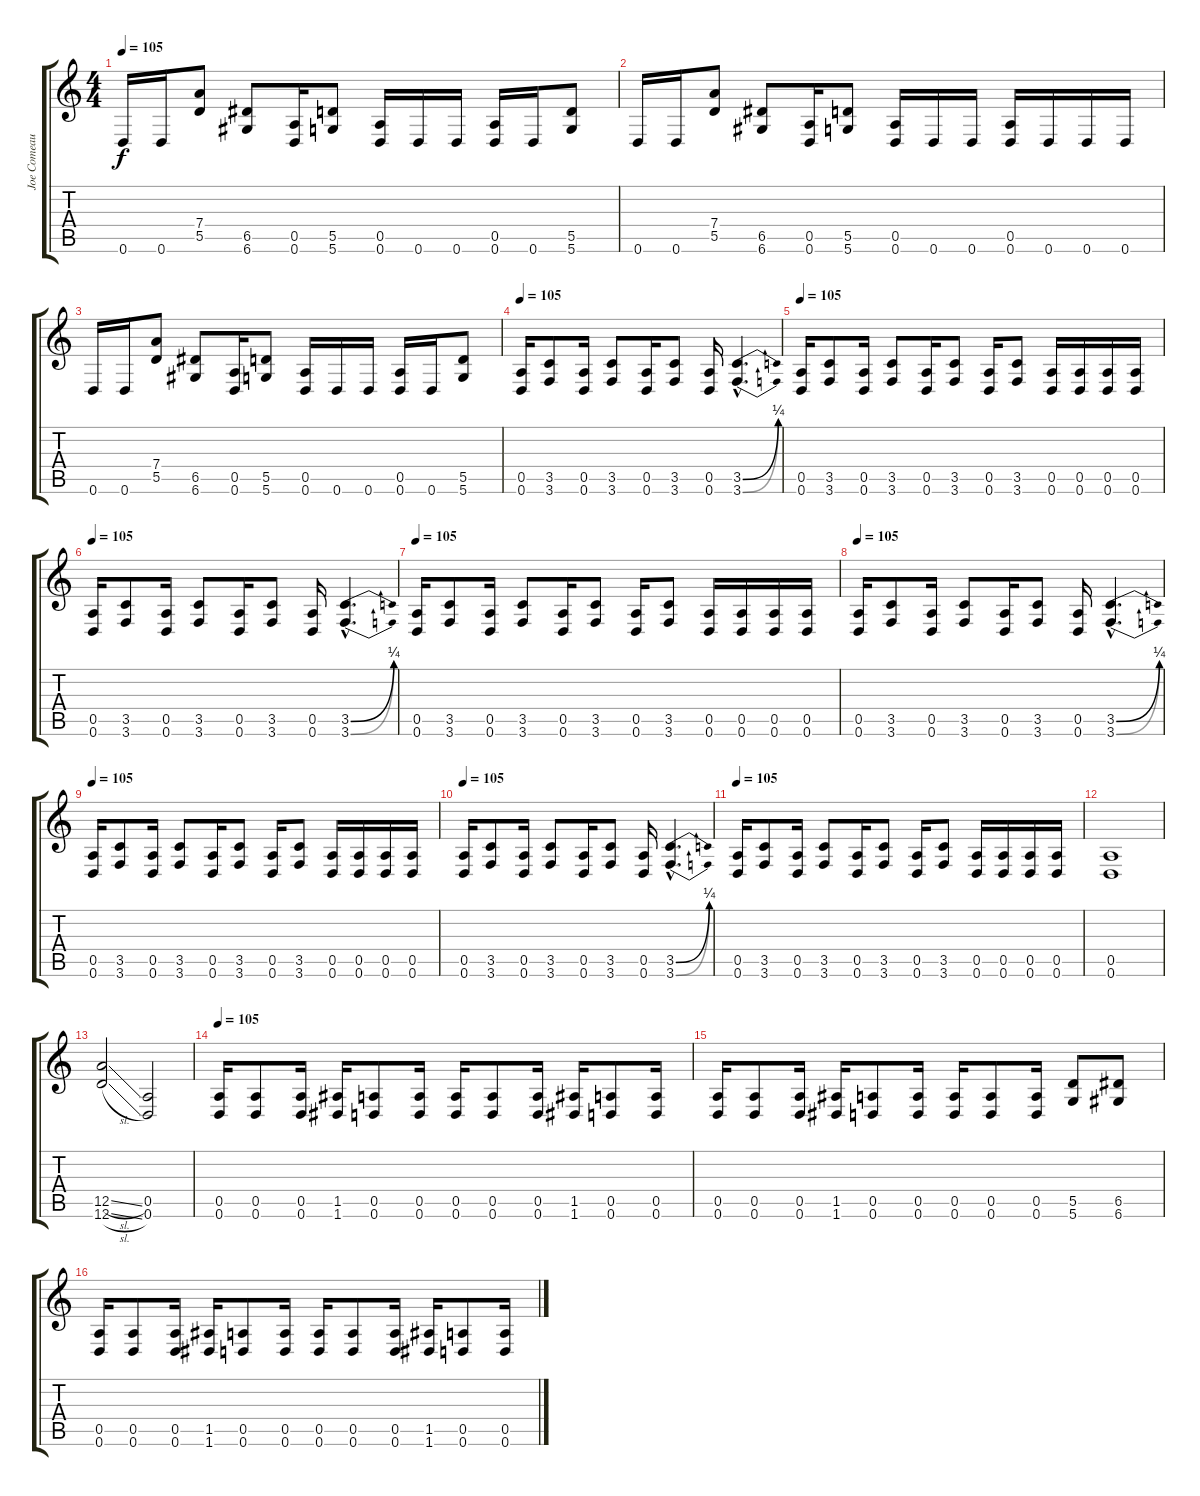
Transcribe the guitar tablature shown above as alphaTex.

\track ("Joe Comeau" "Joe Comeau") {instrument distortionguitar}
\staff {score tabs}
\tuning (E4 B3 G3 D3 A2 D2) {hide}
\ts (4 4)
\tempo 105
\clef g2
\ks c
0.6.16{dy f} 0.6.16 (7.4 5.5).8 (6.5 6.6).8 (0.5 0.6).16 (5.5 5.6).8 (0.5 0.6).16 0.6.16 0.6.16 (0.5 0.6).16 0.6.16 (5.5 5.6).8 |
0.6.16 0.6.16 (7.4 5.5).8 (6.5 6.6).8 (0.5 0.6).16 (5.5 5.6).8 (0.5 0.6).16 0.6.16 0.6.16 (0.5 0.6).16 0.6.16 0.6.16 0.6.16 |
0.6.16 0.6.16 (7.4 5.5).8 (6.5 6.6).8 (0.5 0.6).16 (5.5 5.6).8 (0.5 0.6).16 0.6.16 0.6.16 (0.5 0.6).16 0.6.16 (5.5 5.6).8 |
\tempo 105
(0.5 0.6).16 (3.5 3.6).8 (0.5 0.6).16 (3.5 3.6).8 (0.5 0.6).16 (3.5 3.6).8 (0.5 0.6).16 (3.5{be (bend 0 0 60 1) hac} 3.6{be (bend 0 0 60 1) hac}).4{d} |
\tempo 105
(0.5 0.6).16 (3.5 3.6).8 (0.5 0.6).16 (3.5 3.6).8 (0.5 0.6).16 (3.5 3.6).8 (0.5 0.6).16 (3.5 3.6).8 (0.5 0.6).16 (0.5 0.6).16 (0.5 0.6).16 (0.5 0.6).16 |
\tempo 105
(0.5 0.6).16 (3.5 3.6).8 (0.5 0.6).16 (3.5 3.6).8 (0.5 0.6).16 (3.5 3.6).8 (0.5 0.6).16 (3.5{be (bend 0 0 60 1) hac} 3.6{be (bend 0 0 60 1) hac}).4{d} |
\tempo 105
(0.5 0.6).16 (3.5 3.6).8 (0.5 0.6).16 (3.5 3.6).8 (0.5 0.6).16 (3.5 3.6).8 (0.5 0.6).16 (3.5 3.6).8 (0.5 0.6).16 (0.5 0.6).16 (0.5 0.6).16 (0.5 0.6).16 |
\tempo 105
(0.5 0.6).16 (3.5 3.6).8 (0.5 0.6).16 (3.5 3.6).8 (0.5 0.6).16 (3.5 3.6).8 (0.5 0.6).16 (3.5{be (bend 0 0 60 1) hac} 3.6{be (bend 0 0 60 1) hac}).4{d} |
\tempo 105
(0.5 0.6).16 (3.5 3.6).8 (0.5 0.6).16 (3.5 3.6).8 (0.5 0.6).16 (3.5 3.6).8 (0.5 0.6).16 (3.5 3.6).8 (0.5 0.6).16 (0.5 0.6).16 (0.5 0.6).16 (0.5 0.6).16 |
\tempo 105
(0.5 0.6).16 (3.5 3.6).8 (0.5 0.6).16 (3.5 3.6).8 (0.5 0.6).16 (3.5 3.6).8 (0.5 0.6).16 (3.5{be (bend 0 0 60 1) hac} 3.6{be (bend 0 0 60 1) hac}).4{d} |
\tempo 105
(0.5 0.6).16 (3.5 3.6).8 (0.5 0.6).16 (3.5 3.6).8 (0.5 0.6).16 (3.5 3.6).8 (0.5 0.6).16 (3.5 3.6).8 (0.5 0.6).16 (0.5 0.6).16 (0.5 0.6).16 (0.5 0.6).16 |
(0.5 0.6).1 |
(12.5{sl} 12.6{sl}).2 (0.5 0.6).2 |
\tempo 105
(0.5 0.6).16 (0.5 0.6).8 (0.5 0.6).16 (1.5 1.6).16 (0.5 0.6).8 (0.5 0.6).16 (0.5 0.6).16 (0.5 0.6).8 (0.5 0.6).16 (1.5 1.6).16 (0.5 0.6).8 (0.5 0.6).16 |
(0.5 0.6).16 (0.5 0.6).8 (0.5 0.6).16 (1.5 1.6).16 (0.5 0.6).8 (0.5 0.6).16 (0.5 0.6).16 (0.5 0.6).8 (0.5 0.6).16 (5.5 5.6).8 (6.5 6.6).8 |
(0.5 0.6).16 (0.5 0.6).8 (0.5 0.6).16 (1.5 1.6).16 (0.5 0.6).8 (0.5 0.6).16 (0.5 0.6).16 (0.5 0.6).8 (0.5 0.6).16 (1.5 1.6).16 (0.5 0.6).8 (0.5 0.6).16
